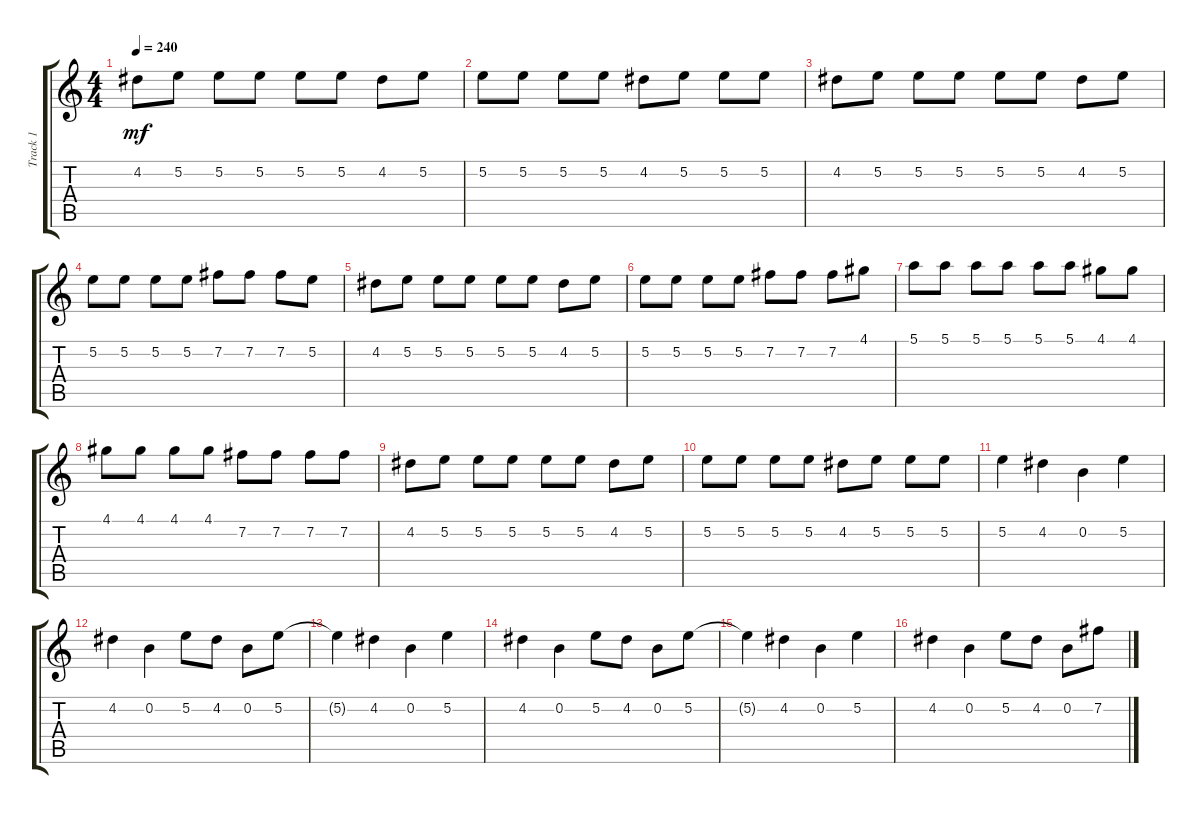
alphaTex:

\track ("Track 1" "Track 1") {instrument distortionguitar}
\staff {score tabs}
\tuning (E4 B3 G3 D3 A2 E2) {hide}
\ts (4 4)
\tempo 240
\clef g2
\ks c
4.2.8{dy mf} 5.2.8 5.2.8 5.2.8 5.2.8 5.2.8 4.2.8 5.2.8 |
5.2.8 5.2.8 5.2.8 5.2.8 4.2.8 5.2.8 5.2.8 5.2.8 |
4.2.8 5.2.8 5.2.8 5.2.8 5.2.8 5.2.8 4.2.8 5.2.8 |
5.2.8 5.2.8 5.2.8 5.2.8 7.2.8 7.2.8 7.2.8 5.2.8 |
4.2.8 5.2.8 5.2.8 5.2.8 5.2.8 5.2.8 4.2.8 5.2.8 |
5.2.8 5.2.8 5.2.8 5.2.8 7.2.8 7.2.8 7.2.8 4.1.8 |
5.1.8 5.1.8 5.1.8 5.1.8 5.1.8 5.1.8 4.1.8 4.1.8 |
4.1.8 4.1.8 4.1.8 4.1.8 7.2.8 7.2.8 7.2.8 7.2.8 |
4.2.8 5.2.8 5.2.8 5.2.8 5.2.8 5.2.8 4.2.8 5.2.8 |
5.2.8 5.2.8 5.2.8 5.2.8 4.2.8 5.2.8 5.2.8 5.2.8 |
5.2.4 4.2.4 0.2.4 5.2.4 |
4.2.4 0.2.4 5.2.8 4.2.8 0.2.8 5.2.8 |
5.2{t}.4 4.2.4 0.2.4 5.2.4 |
4.2.4 0.2.4 5.2.8 4.2.8 0.2.8 5.2.8 |
5.2{t}.4 4.2.4 0.2.4 5.2.4 |
4.2.4 0.2.4 5.2.8 4.2.8 0.2.8 7.2.8
